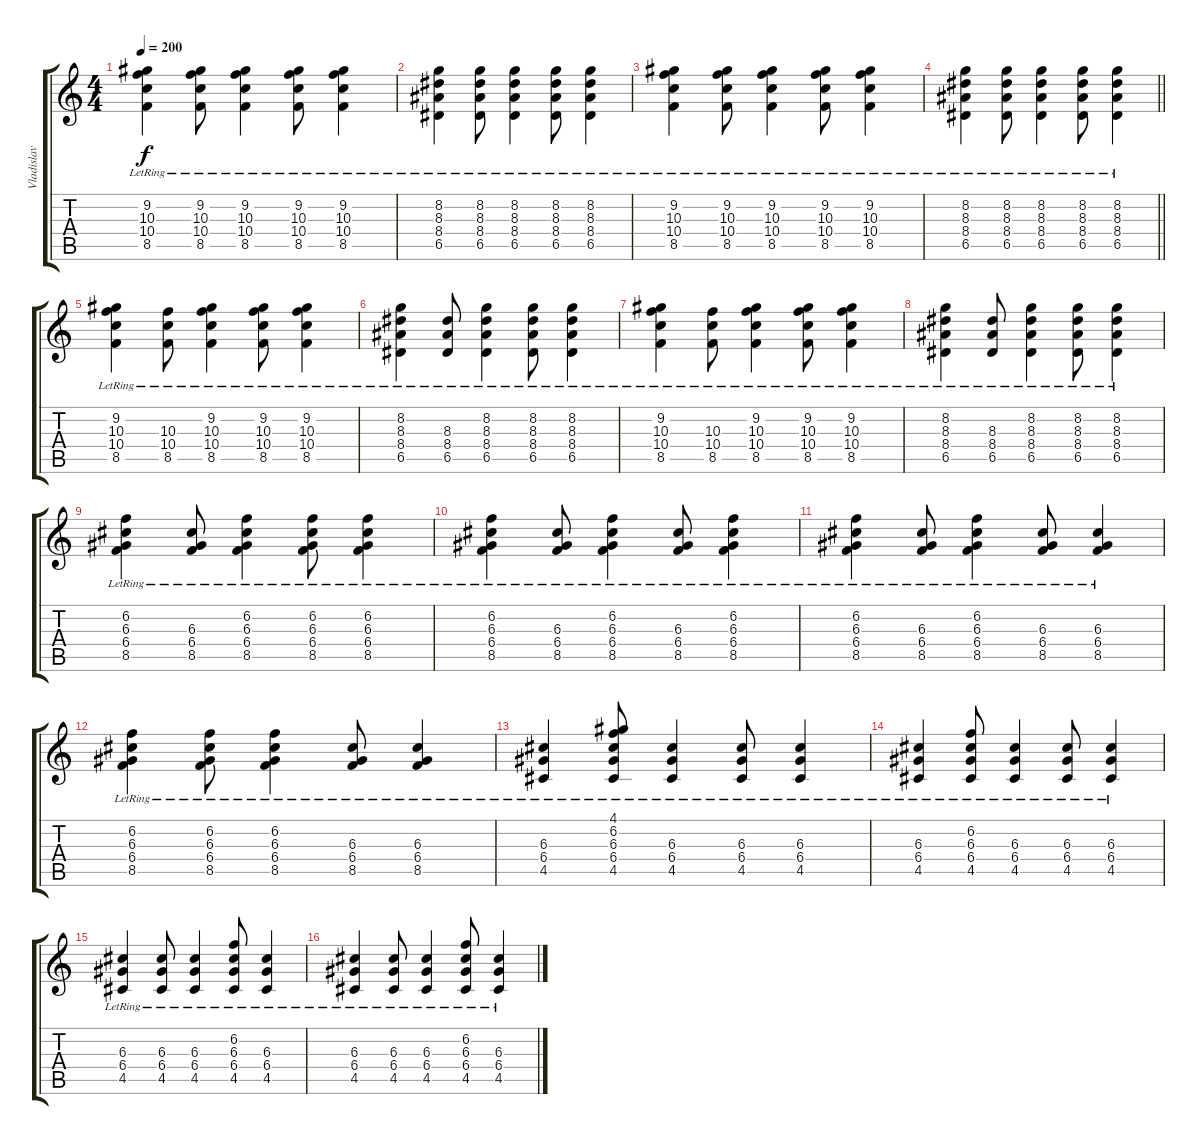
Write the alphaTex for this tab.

\track ("Vladislav Parshin" "Vladislav ") {instrument electricguitarclean}
\staff {score tabs}
\tuning (E4 B3 G3 D3 A2 E2) {hide}
\ts (4 4)
\tempo 200
\clef g2
\ks c
(9.2{lr} 10.3{lr} 10.4{lr} 8.5{lr}).4{dy f} (9.2{lr} 10.3{lr} 10.4{lr} 8.5{lr}).8 (9.2{lr} 10.3{lr} 10.4{lr} 8.5{lr}).4 (9.2{lr} 10.3{lr} 10.4{lr} 8.5{lr}).8 (9.2{lr} 10.3{lr} 10.4{lr} 8.5{lr}).4 |
(8.2{lr} 8.3{lr} 8.4{lr} 6.5{lr}).4 (8.2{lr} 8.3{lr} 8.4{lr} 6.5{lr}).8 (8.2{lr} 8.3{lr} 8.4{lr} 6.5{lr}).4 (8.2{lr} 8.3{lr} 8.4{lr} 6.5{lr}).8 (8.2{lr} 8.3{lr} 8.4{lr} 6.5{lr}).4 |
(9.2{lr} 10.3{lr} 10.4{lr} 8.5{lr}).4 (9.2{lr} 10.3{lr} 10.4{lr} 8.5{lr}).8 (9.2{lr} 10.3{lr} 10.4{lr} 8.5{lr}).4 (9.2{lr} 10.3{lr} 10.4{lr} 8.5{lr}).8 (9.2{lr} 10.3{lr} 10.4{lr} 8.5{lr}).4 |
\barLineRight lightlight
(8.2{lr} 8.3{lr} 8.4{lr} 6.5{lr}).4 (8.2{lr} 8.3{lr} 8.4{lr} 6.5{lr}).8 (8.2{lr} 8.3{lr} 8.4{lr} 6.5{lr}).4 (8.2{lr} 8.3{lr} 8.4{lr} 6.5{lr}).8 (8.2{lr} 8.3{lr} 8.4{lr} 6.5{lr}).4 |
\section ("" "")
(9.2{lr} 10.3{lr} 10.4{lr} 8.5{lr}).4 (10.3{lr} 10.4{lr} 8.5{lr}).8 (9.2{lr} 10.3{lr} 10.4{lr} 8.5{lr}).4 (9.2{lr} 10.3{lr} 10.4{lr} 8.5{lr}).8 (9.2{lr} 10.3{lr} 10.4{lr} 8.5{lr}).4 |
(8.2{lr} 8.3{lr} 8.4{lr} 6.5{lr}).4 (8.3{lr} 8.4{lr} 6.5{lr}).8 (8.2{lr} 8.3{lr} 8.4{lr} 6.5{lr}).4 (8.2{lr} 8.3{lr} 8.4{lr} 6.5{lr}).8 (8.2{lr} 8.3{lr} 8.4{lr} 6.5{lr}).4 |
(9.2{lr} 10.3{lr} 10.4{lr} 8.5{lr}).4 (10.3{lr} 10.4{lr} 8.5{lr}).8 (9.2{lr} 10.3{lr} 10.4{lr} 8.5{lr}).4 (9.2{lr} 10.3{lr} 10.4{lr} 8.5{lr}).8 (9.2{lr} 10.3{lr} 10.4{lr} 8.5{lr}).4 |
(8.2{lr} 8.3{lr} 8.4{lr} 6.5{lr}).4 (8.3{lr} 8.4{lr} 6.5{lr}).8 (8.2{lr} 8.3{lr} 8.4{lr} 6.5{lr}).4 (8.2{lr} 8.3{lr} 8.4{lr} 6.5{lr}).8 (8.2{lr} 8.3{lr} 8.4{lr} 6.5{lr}).4 |
(6.2{lr} 6.3{lr} 6.4{lr} 8.5{lr}).4 (6.3{lr} 6.4{lr} 8.5{lr}).8 (6.2{lr} 6.3{lr} 6.4{lr} 8.5{lr}).4 (6.2{lr} 6.3{lr} 6.4{lr} 8.5{lr}).8 (6.2{lr} 6.3{lr} 6.4{lr} 8.5{lr}).4 |
(6.2{lr} 6.3{lr} 6.4{lr} 8.5{lr}).4 (6.3{lr} 6.4{lr} 8.5{lr}).8 (6.2{lr} 6.3{lr} 6.4{lr} 8.5{lr}).4 (6.3{lr} 6.4{lr} 8.5{lr}).8 (6.2{lr} 6.3{lr} 6.4{lr} 8.5{lr}).4 |
(6.2{lr} 6.3{lr} 6.4{lr} 8.5{lr}).4 (6.3{lr} 6.4{lr} 8.5{lr}).8 (6.2{lr} 6.3{lr} 6.4{lr} 8.5{lr}).4 (6.3{lr} 6.4{lr} 8.5{lr}).8 (6.3{lr} 6.4{lr} 8.5{lr}).4 |
(6.2{lr} 6.3{lr} 6.4{lr} 8.5{lr}).4 (6.2{lr} 6.3{lr} 6.4{lr} 8.5{lr}).8 (6.2{lr} 6.3{lr} 6.4{lr} 8.5{lr}).4 (6.3{lr} 6.4{lr} 8.5{lr}).8 (6.3{lr} 6.4{lr} 8.5{lr}).4 |
(6.3{lr} 6.4{lr} 4.5{lr}).4 (4.1{lr} 6.2{lr} 6.3{lr} 6.4{lr} 4.5{lr}).8 (6.3{lr} 6.4{lr} 4.5{lr}).4 (6.3{lr} 6.4{lr} 4.5{lr}).8 (6.3{lr} 6.4{lr} 4.5{lr}).4 |
(6.3{lr} 6.4{lr} 4.5{lr}).4 (6.2{lr} 6.3{lr} 6.4{lr} 4.5{lr}).8 (6.3{lr} 6.4{lr} 4.5{lr}).4 (6.3{lr} 6.4{lr} 4.5{lr}).8 (6.3{lr} 6.4{lr} 4.5{lr}).4 |
(6.3{lr} 6.4{lr} 4.5{lr}).4 (6.3{lr} 6.4{lr} 4.5{lr}).8 (6.3{lr} 6.4{lr} 4.5{lr}).4 (6.2{lr} 6.3{lr} 6.4{lr} 4.5{lr}).8 (6.3{lr} 6.4{lr} 4.5{lr}).4 |
(6.3{lr} 6.4{lr} 4.5{lr}).4 (6.3{lr} 6.4{lr} 4.5{lr}).8 (6.3{lr} 6.4{lr} 4.5{lr}).4 (6.2{lr} 6.3{lr} 6.4{lr} 4.5{lr}).8 (6.3{lr} 6.4{lr} 4.5{lr}).4
